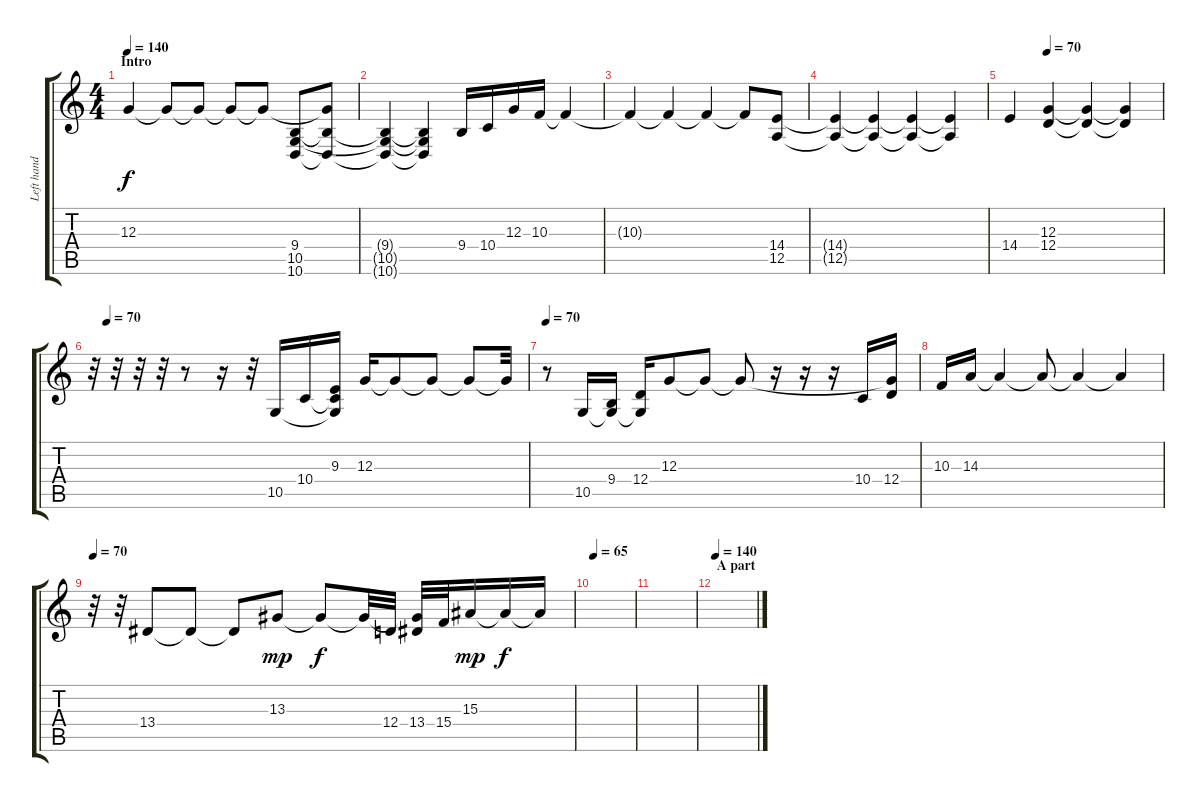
\track ("Left hand" "Left hand") {instrument acousticgrandpiano}
\staff {score tabs}
\tuning (E4 B3 G3 D3 A2 E2) {hide}
\ts (4 4)
\section ("" "Intro")
\tempo 140
\tempo 70
\tempo 140
\clef g2
\ks c
12.3.4{dy f instrument acousticgrandpiano} 12.3{t}.8 12.3{t}.8 12.3{t}.8 12.3{t}.8 (9.4 10.5 10.6).8 (12.3{t} 9.4{t} 10.6{t}).8 |
(9.4{t} 10.5{t} 10.6{t}).4 (9.4{t} 10.5{t} 10.6{t}).4 9.4.16 10.4.16 12.3.16 10.3.16 10.3{t}.4 |
10.3{t}.4 10.3{t}.4 10.3{t}.4 10.3{t}.8 (14.4 12.5).8 |
(14.4{t} 12.5{t}).4 (14.4{t} 12.5{t}).4 (14.4{t} 12.5{t}).4 (14.4{t} 12.5{t}).4 |
\tempo (70 0.25)
14.4.4 (12.3 12.4).4 (12.3{t} 12.4{t}).4 (12.3{t} 12.4{t}).4 |
\tempo (70 0.03125)
r.32 r.32 r.32 r.32 r.8 r.16 r.32 10.5.16 10.4.16 (9.3 10.4{t} 10.5{t}).16 12.3.16 12.3{t}.8 12.3{t}.8 12.3{t}.8 12.3{t}.32 |
\tempo 70
r.8 10.5.16 (9.4 10.5{t}).16 (12.4 10.5{t}).16 12.3.8 12.3{t}.8 12.3{t}.8 r.16 r.16 r.16 10.4.16 (12.3{t} 12.4).16 |
10.3.16 14.3.16 14.3{t}.4 14.3{t}.8 14.3{t}.4 14.3{t}.4 |
\tempo 70
r.32 r.32 13.4.8 13.4{t}.8 13.4{t}.8 13.3.8{dy mp} 13.3{t}.8{dy f} 13.3{t}.32 12.4.32 (13.3{t} 13.4).32 15.4.32 15.3.16{dy mp} 15.3{t}.16{dy f} 15.3{t}.16 |
\tempo 65
|
|
\section ("" "A part")
\tempo 140
